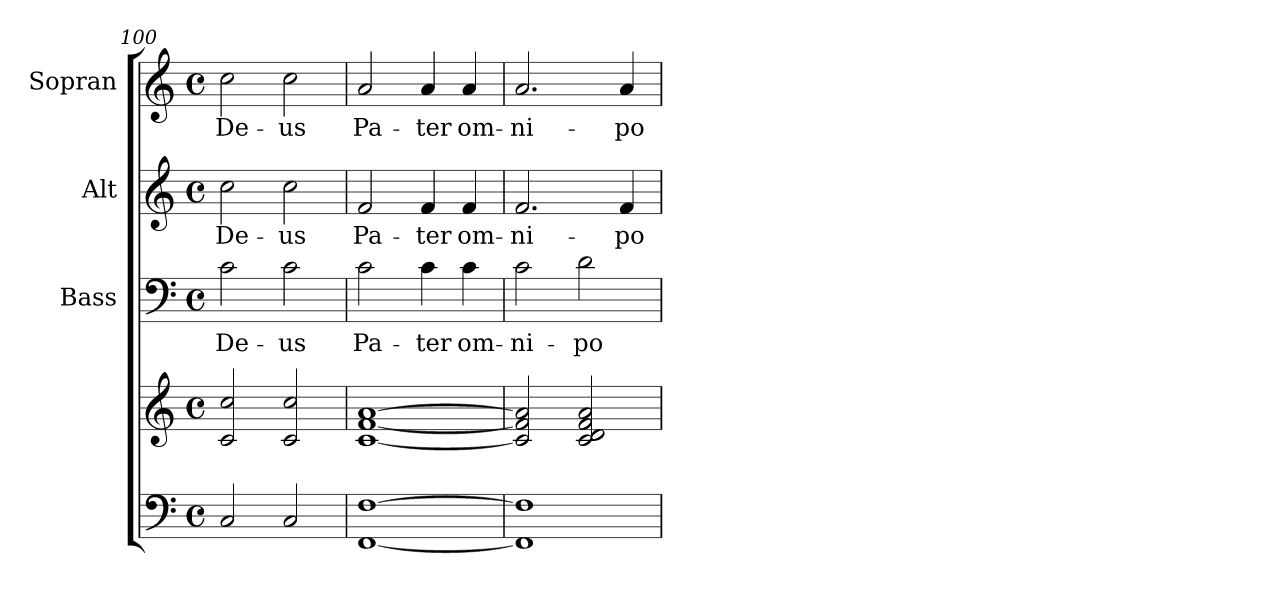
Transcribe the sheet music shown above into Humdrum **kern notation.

**kern	**kern	**kern	**text	**kern	**text	**kern	**text
*part4	*part4	*part3	*part3	*part2	*part2	*part1	*part1
*staff5	*staff4	*staff3	*staff3	*staff2	*staff2	*staff1	*staff1
*	*	*I"Bass	*	*I"Alt	*	*I"Sopran	*
*	*	*I'B.	*	*I'A	*	*I'S	*
*clefF4	*clefG2	*clefF4	*	*clefG2	*	*clefG2	*
*k[]	*k[]	*k[]	*	*k[]	*	*k[]	*
*C:	*C:	*C:	*	*C:	*	*C:	*
*M4/4	*M4/4	*M4/4	*	*M4/4	*	*M4/4	*
*met(c)	*met(c)	*met(c)	*	*met(c)	*	*met(c)	*
=100	=100	=100	=100	=100	=100	=100	=100
!	!	!	!LO:LY:b	!	!LO:LY:b	!	!LO:LY:b
2C/	2c/ 2cc/	2c\	De-	2cc\	De-	2cc\	De-
!	!	!	!LO:LY:b	!	!LO:LY:b	!	!LO:LY:b
2C/	2c/ 2cc/	2c\	-us	2cc\	-us	2cc\	-us
!!LO:PB:g=z
=101	=101	=101	=101	=101	=101	=101	=101
!	!	!	!LO:LY:b	!	!LO:LY:b	!	!LO:LY:b
[1FF [1F	[1c [1f [1a	2c\	Pa-	2f/	Pa-	2a/	Pa-
!	!	!	!LO:LY:b	!	!LO:LY:b	!	!LO:LY:b
.	.	4c\	-ter	4f/	-ter	4a/	-ter
!	!	!	!LO:LY:b	!	!LO:LY:b	!	!LO:LY:b
.	.	4c\	om-	4f/	om-	4a/	om-
=102	=102	=102	=102	=102	=102	=102	=102
!	!	!	!LO:LY:b	!	!LO:LY:b	!	!LO:LY:b
1FF] 1F]	2c/] 2f/] 2a/]	2c\	-ni-	2.f/	-ni-	2.a/	-ni-
!	!	!	!LO:LY:b	!	!	!	!
.	2c/ 2d/ 2f/ 2a/	2d\	-po-	.	.	.	.
!	!	!	!	!	!LO:LY:b	!	!LO:LY:b
.	.	.	.	4f/	-po-	4a/	-po-
=	=	=	=	=	=	=	=
*-	*-	*-	*-	*-	*-	*-	*-
